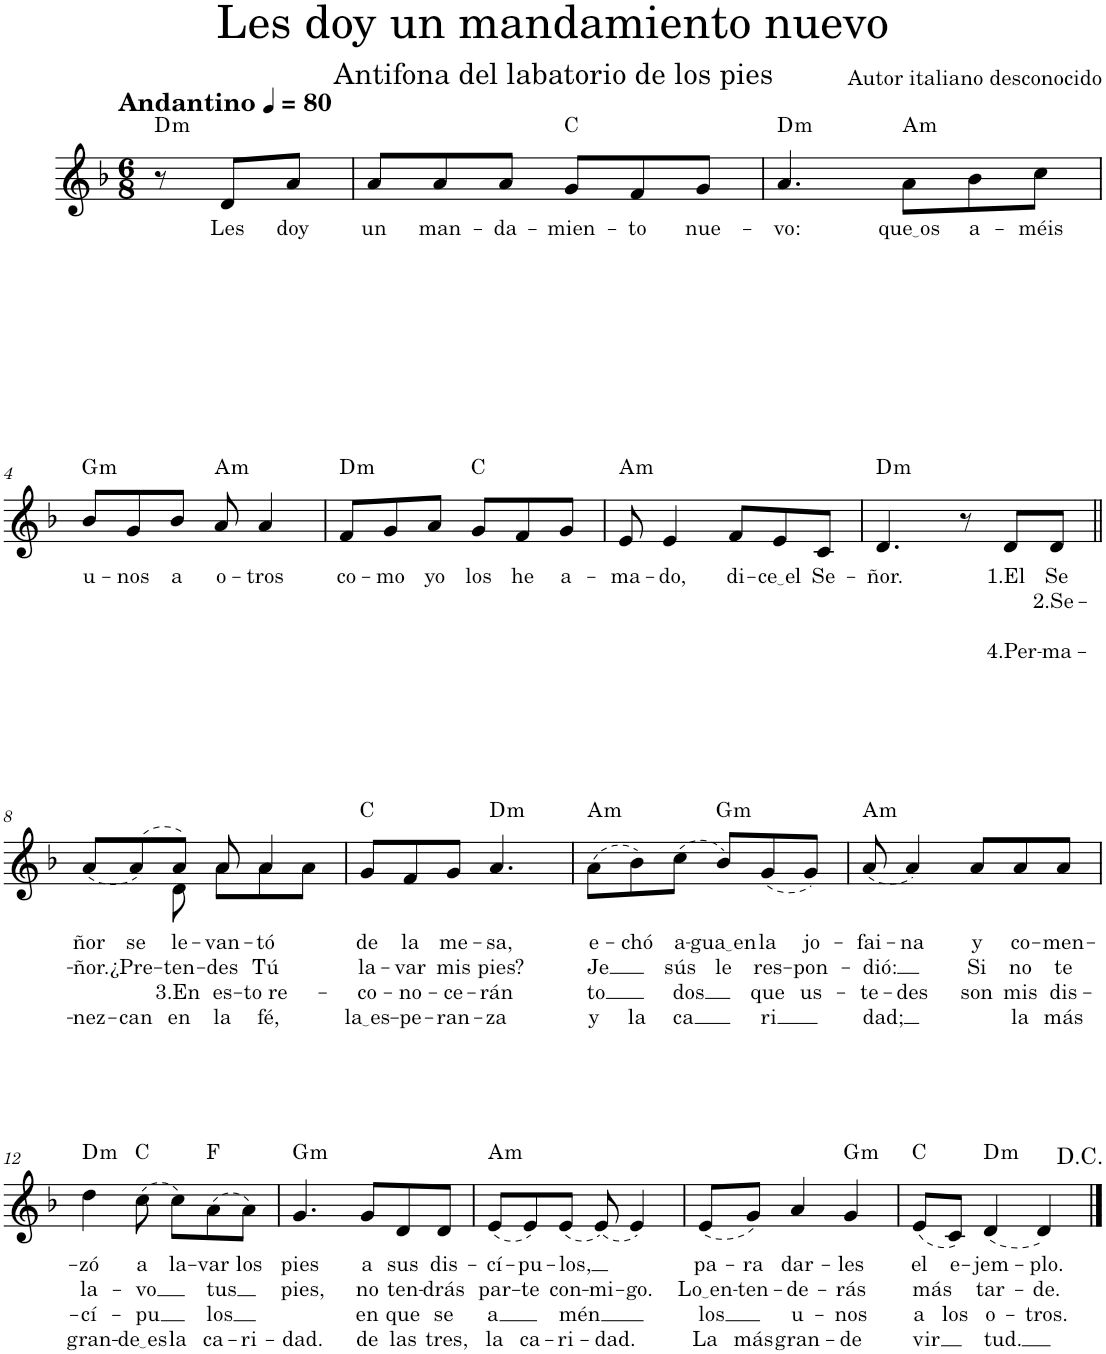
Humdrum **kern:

**kern	**text	**text	**text	**text	**harte
*part1	*part1	*part1	*part1	*part1	*part1
*staff1	*staff1	*staff1	*staff1	*staff1	*
*I"Soprano	*	*	*	*	*
*I'S.	*	*	*	*	*
*clefG2	*	*	*	*	*
*k[b-]	*	*	*	*	*
*M6/8	*	*	*	*	*
*MM80	*	*	*	*	*
=1	=1	=1	=1	=1	=1
!LO:TX:a:B:t=Andantino	!	!	!	!	!LO:H:kt=m
8r	.	.	.	.	D:min
!	!LO:LY:b	!	!	!	!
8d/L	Les	.	.	.	.
!	!LO:LY:b	!	!	!	!
8a/J	doy	.	.	.	.
=2	=2	=2	=2	=2	=2
!	!LO:LY:b	!	!	!	!
8a/L	un	.	.	.	.
!	!LO:LY:b	!	!	!	!
8a/	man-	.	.	.	.
!	!LO:LY:b	!	!	!	!
8a/J	-da-	.	.	.	.
!	!LO:LY:b	!	!	!	!
8g/L	-mien-	.	.	.	C:maj
!	!LO:LY:b	!	!	!	!
8f/	-to	.	.	.	.
!	!LO:LY:b	!	!	!	!
8g/J	nue-	.	.	.	.
=3	=3	=3	=3	=3	=3
!	!LO:LY:b	!	!	!	!LO:H:kt=m
4.a/	-vo:	.	.	.	D:min
!	!LO:LY:b	!	!	!	!LO:H:kt=m
8a\L	que os	.	.	.	A:min
!	!LO:LY:b	!	!	!	!
8b-\	a-	.	.	.	.
!	!LO:LY:b	!	!	!	!
8cc\J	-méis	.	.	.	.
!!LO:LB:g=z
=4	=4	=4	=4	=4	=4
!	!LO:LY:b	!	!	!	!LO:H:kt=m
8b-/L	u-	.	.	.	G:min
!	!LO:LY:b	!	!	!	!
8g/	-nos	.	.	.	.
!	!LO:LY:b	!	!	!	!
8b-/J	a	.	.	.	.
!	!LO:LY:b	!	!	!	!LO:H:kt=m
8a/	o-	.	.	.	A:min
!	!LO:LY:b	!	!	!	!
4a/	-tros	.	.	.	.
=5	=5	=5	=5	=5	=5
!	!LO:LY:b	!	!	!	!LO:H:kt=m
8f/L	co-	.	.	.	D:min
!	!LO:LY:b	!	!	!	!
8g/	-mo	.	.	.	.
!	!LO:LY:b	!	!	!	!
8a/J	yo	.	.	.	.
!	!LO:LY:b	!	!	!	!
8g/L	los	.	.	.	C:maj
!	!LO:LY:b	!	!	!	!
8f/	he	.	.	.	.
!	!LO:LY:b	!	!	!	!
8g/J	a-	.	.	.	.
=6	=6	=6	=6	=6	=6
!	!LO:LY:b	!	!	!	!LO:H:kt=m
8e/	-ma-	.	.	.	A:min
!	!LO:LY:b	!	!	!	!
4e/	-do,	.	.	.	.
!	!LO:LY:b	!	!	!	!
8f/L	di-	.	.	.	.
!	!LO:LY:b	!	!	!	!
8e/	ce el	.	.	.	.
!	!LO:LY:b	!	!	!	!
8c/J	Se-	.	.	.	.
=7	=7	=7	=7	=7	=7
!	!LO:LY:b	!	!	!	!LO:H:kt=m
4.d/	-ñor.	.	.	.	D:min
8r	.	.	.	.	.
!	!LO:LY:b	!	!	!LO:LY:b	!
8d/L	1.El	.	.	4.Per-	.
!	!LO:LY:b	!LO:LY:b	!	!LO:LY:b	!
8d/J	Se	2.Se-	.	-ma-	.
!!LO:LB:g=z
=8||	=8||	=8||	=8||	=8||	=8||
!	!LO:LY:b	!LO:LY:b	!	!LO:LY:b	!
*^	*	*	*	*	*
(8a/L	4ryy	-ñor	-ñor.	.	-nez-	.
!	!	!LO:LY:b	!LO:LY:b	!	!LO:LY:b	!
(8a/)	.	se	¿Pre-	.	-can	.
!	!	!LO:LY:b	!LO:LY:b	!LO:LY:b	!LO:LY:b	!
8a/J)	8d\	le-	-ten-	3.En	en	.
!	!	!LO:LY:b	!LO:LY:b	!LO:LY:b	!LO:LY:b	!
8a/	8a\L	-van-	-des	es-	la	.
!	!	!LO:LY:b	!LO:LY:b	!LO:LY:b	!LO:LY:b	!
4a/	8a\	-tó	Tú	-to re-	fé,	.
.	8a\J	.	.	.	.	.
=9	=9	=9	=9	=9	=9	=9
!	!	!LO:LY:b	!LO:LY:b	!LO:LY:b	!LO:LY:b	!
*v	*v	*	*	*	*	*
8g/L	de	la-	-co-	la es	C:maj
!	!LO:LY:b	!LO:LY:b	!LO:LY:b	!LO:LY:b	!
8f/	la	-var	-no-	-pe-	.
!	!LO:LY:b	!LO:LY:b	!LO:LY:b	!LO:LY:b	!
8g/J	me-	mis	-ce-	-ran-	.
!	!LO:LY:b	!LO:LY:b	!LO:LY:b	!LO:LY:b	!LO:H:kt=m
4.a/	-sa,	pies?	-rán	-za	D:min
=10	=10	=10	=10	=10	=10
!	!LO:LY:b	!LO:LY:b	!LO:LY:b	!LO:LY:b	!LO:H:kt=m
(8a\L	e-	Je	to	y	A:min
!	!LO:LY:b	!	!	!LO:LY:b	!
8b-\)	-chó	.	.	la	.
!	!LO:LY:b	!LO:LY:b	!LO:LY:b	!LO:LY:b	!
(8cc\J	a-	sús	dos	ca	.
!	!LO:LY:b	!LO:LY:b	!	!	!LO:H:kt=m
8b-/L)	gua en	le	.	.	G:min
!	!LO:LY:b	!LO:LY:b	!LO:LY:b	!LO:LY:b	!
(8g/	la	res-	que	ri	.
!	!LO:LY:b	!LO:LY:b	!LO:LY:b	!	!
8g/J)	jo-	-pon-	us-	.	.
=11	=11	=11	=11	=11	=11
!	!LO:LY:b	!LO:LY:b	!LO:LY:b	!LO:LY:b	!LO:H:kt=m
(8a/	-fai-	-dió:	-te-	dad;	A:min
!	!LO:LY:b	!	!LO:LY:b	!	!
4a/)	-na	.	-des	.	.
!	!LO:LY:b	!LO:LY:b	!LO:LY:b	!	!
8a/L	y	Si	son	.	.
!	!LO:LY:b	!LO:LY:b	!LO:LY:b	!LO:LY:b	!
8a/	co-	no	mis	la	.
!	!LO:LY:b	!LO:LY:b	!LO:LY:b	!LO:LY:b	!
8a/J	-men-	te	dis-	más	.
!!LO:LB:g=z
=12	=12	=12	=12	=12	=12
!	!LO:LY:b	!LO:LY:b	!LO:LY:b	!LO:LY:b	!LO:H:kt=m
4dd\	-zó	la-	-cí-	gran-	D:min
!	!LO:LY:b	!LO:LY:b	!LO:LY:b	!LO:LY:b	!
(8cc\	a	-vo	-pu	de es	C:maj
!	!LO:LY:b	!	!	!LO:LY:b	!
8cc\L)	la-	.	.	la	.
!	!LO:LY:b	!LO:LY:b	!LO:LY:b	!LO:LY:b	!
(8a\	-var	tus	los	ca-	F:maj
!	!LO:LY:b	!	!	!LO:LY:b	!
8a\J)	los	.	.	-ri-	.
=13	=13	=13	=13	=13	=13
!	!LO:LY:b	!LO:LY:b	!	!LO:LY:b	!LO:H:kt=m
4.g/	pies	pies,	.	-dad.	G:min
!	!LO:LY:b	!LO:LY:b	!LO:LY:b	!LO:LY:b	!
8g/L	a	no	en	de	.
!	!LO:LY:b	!LO:LY:b	!LO:LY:b	!LO:LY:b	!
8d/	sus	ten-	que	las	.
!	!LO:LY:b	!LO:LY:b	!LO:LY:b	!LO:LY:b	!
8d/J	dis-	-drás	se	tres,	.
=14	=14	=14	=14	=14	=14
!	!LO:LY:b	!LO:LY:b	!LO:LY:b	!LO:LY:b	!LO:H:kt=m
(8e/L	-cí-	par-	a	la	A:min
!	!LO:LY:b	!LO:LY:b	!	!LO:LY:b	!
8e/)	-pu-	-te	.	ca-	.
!	!LO:LY:b	!LO:LY:b	!LO:LY:b	!LO:LY:b	!
(8e/J	-los,	con-	mén	-ri-	.
!	!	!LO:LY:b	!	!LO:LY:b	!
(8e/)	.	-mi-	.	-dad.	.
!	!	!LO:LY:b	!	!	!
4e/)	.	-go.	.	.	.
=15	=15	=15	=15	=15	=15
!	!LO:LY:b	!LO:LY:b	!LO:LY:b	!LO:LY:b	!
(8e/L	pa-	Lo en	los	La	.
!	!LO:LY:b	!LO:LY:b	!	!LO:LY:b	!
8g/J)	-ra	-ten-	.	más	.
!	!LO:LY:b	!LO:LY:b	!LO:LY:b	!LO:LY:b	!
4a/	dar-	-de-	u-	gran-	.
!	!LO:LY:b	!LO:LY:b	!LO:LY:b	!LO:LY:b	!LO:H:kt=m
4g/	-les	-rás	-nos	-de	G:min
=16	=16	=16	=16	=16	=16
!	!LO:LY:b	!LO:LY:b	!LO:LY:b	!LO:LY:b	!
(8e/L	el	más	a	vir	C:maj
!	!LO:LY:b	!	!LO:LY:b	!	!
8c/J)	e-	.	los	.	.
!	!LO:LY:b	!LO:LY:b	!LO:LY:b	!LO:LY:b	!LO:H:kt=m
(4d/	-jem-	tar-	o-	tud.	D:min
!	!LO:LY:b	!LO:LY:b	!LO:LY:b	!	!
4d/)	-plo.	-de.	-tros.	.	.
==	==	==	==	==	==
*-	*-	*-	*-	*-	*-
